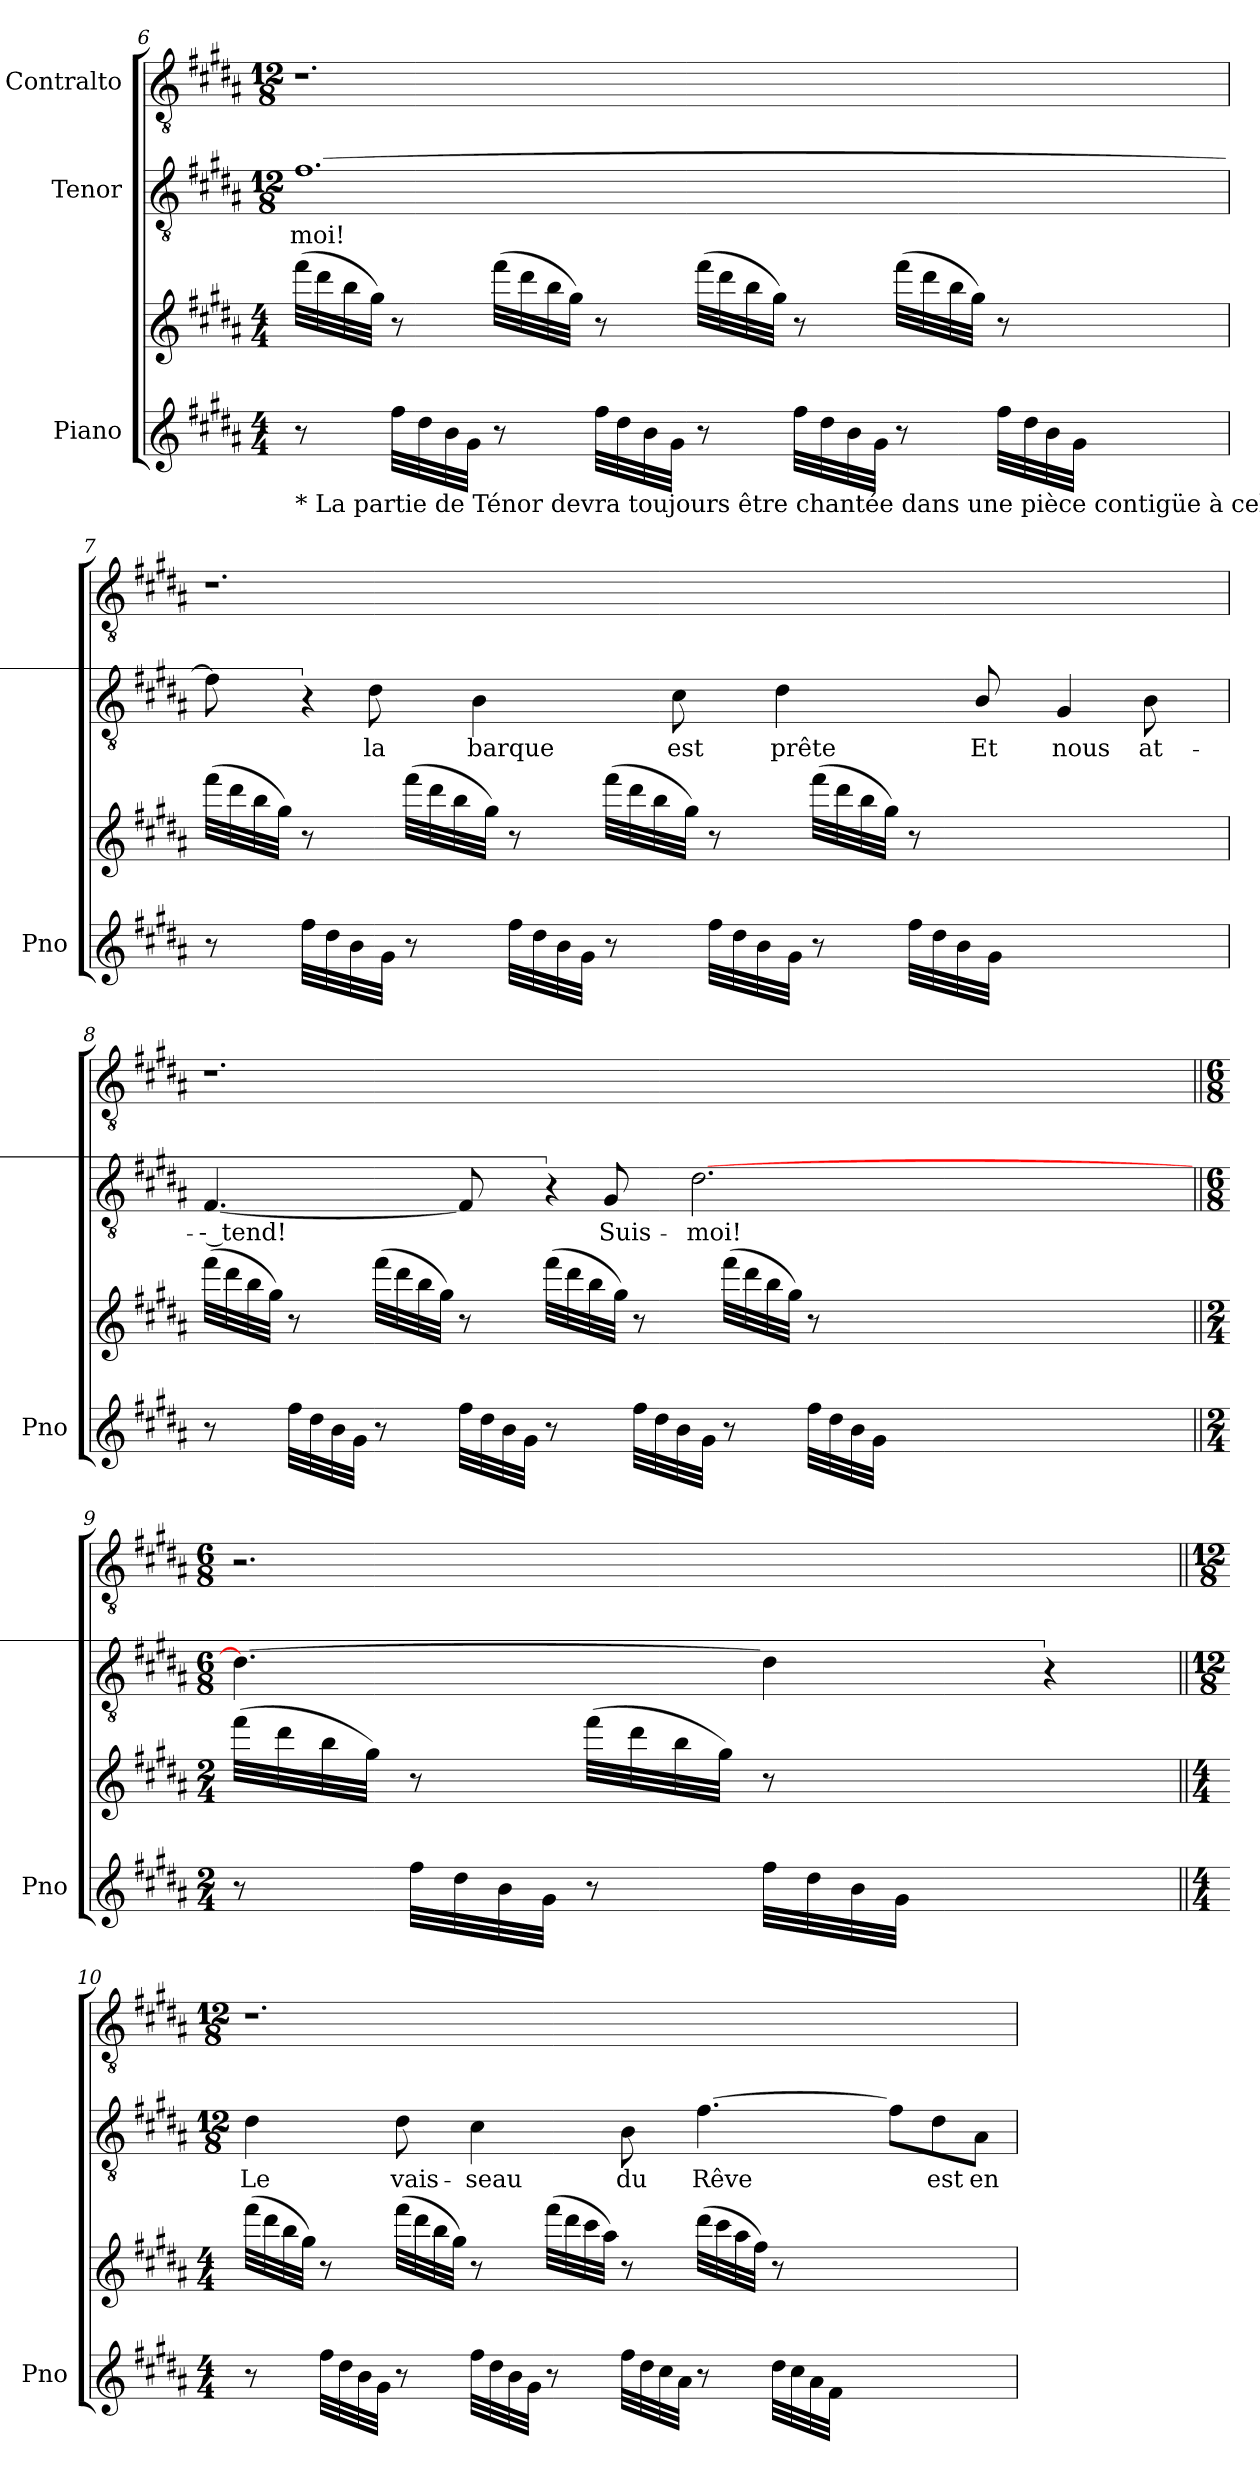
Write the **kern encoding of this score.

**kern	**kern	**dynam	**kern	**text	**kern
*part3	*part3	*part3	*part2	*part2	*part1
*staff4	*staff3	*staff3/4	*staff2	*staff2	*staff1
*I"Piano	*	*	*I"Tenor	*	*I"Contralto
*I'Pno	*	*	*	*	*
!!LO:LB:g=z
*clefG2	*clefG2	*	*clefGv2	*	*clefGv2
*k[f#c#g#d#a#]	*k[f#c#g#d#a#]	*	*k[f#c#g#d#a#]	*	*k[f#c#g#d#a#]
*M4/4	*M4/4	*	*M12/8	*	*M12/8
=6	=6	=6	=6	=6	=6
!LO:TX:b:t=* La partie de Ténor devra toujours être chantée dans une pièce contigüe à celle où se trouvera le piano, de manière à produire l'effet d'une voix lointaine.	!	!	!	!	!
!	!	!	!	!LO:LY:b	!
8r	(32fff#\LLL	.	[1.f#	moi!	1.r
.	32ddd#\	.	.	.	.
.	32bb\	.	.	.	.
.	32gg#\JJJ)	.	.	.	.
32ff#\LLL	8r	.	.	.	.
32dd#\	.	.	.	.	.
32b\	.	.	.	.	.
32g#\JJJ	.	.	.	.	.
8r	(32fff#\LLL	.	.	.	.
.	32ddd#\	.	.	.	.
.	32bb\	.	.	.	.
.	32gg#\JJJ)	.	.	.	.
32ff#\LLL	8r	.	.	.	.
32dd#\	.	.	.	.	.
32b\	.	.	.	.	.
32g#\JJJ	.	.	.	.	.
8r	(32fff#\LLL	.	.	.	.
.	32ddd#\	.	.	.	.
.	32bb\	.	.	.	.
.	32gg#\JJJ)	.	.	.	.
32ff#\LLL	8r	.	.	.	.
32dd#\	.	.	.	.	.
32b\	.	.	.	.	.
32g#\JJJ	.	.	.	.	.
8r	(32fff#\LLL	.	.	.	.
.	32ddd#\	.	.	.	.
.	32bb\	.	.	.	.
.	32gg#\JJJ)	.	.	.	.
32ff#\LLL	8r	.	.	.	.
32dd#\	.	.	.	.	.
32b\	.	.	.	.	.
32g#\JJJ	.	.	.	.	.
2ryy	2ryy	.	.	.	.
!!LO:LB:g=z
=7	=7	=7	=7	=7	=7
8r	(32fff#\LLL	.	8f#\]	.	1.r
.	32ddd#\	.	.	.	.
.	32bb\	.	.	.	.
.	32gg#\JJJ)	.	.	.	.
!	!	!	!LO:N:vis=8	!	!
32ff#\LLL	8r	.	12r	.	.
32dd#\	.	.	.	.	.
32b\	.	.	.	.	.
!	!	!	!	!LO:LY:b	!
.	.	.	8d#\	la	.
32g#\JJJ	.	.	.	.	.
8r	(32fff#\LLL	.	.	.	.
.	32ddd#\	.	.	.	.
.	32bb\	.	.	.	.
!	!	!	!	!LO:LY:b	!
.	.	.	4B\	barque	.
.	32gg#\JJJ)	.	.	.	.
32ff#\LLL	8r	.	.	.	.
32dd#\	.	.	.	.	.
32b\	.	.	.	.	.
32g#\JJJ	.	.	.	.	.
8r	(32fff#\LLL	.	.	.	.
.	32ddd#\	.	.	.	.
.	32bb\	.	.	.	.
!	!	!	!	!LO:LY:b	!
.	.	.	8c#\	est	.
.	32gg#\JJJ)	.	.	.	.
32ff#\LLL	8r	.	.	.	.
32dd#\	.	.	.	.	.
32b\	.	.	.	.	.
!	!	!	!	!LO:LY:b	!
.	.	.	4d#\	prête	.
32g#\JJJ	.	.	.	.	.
8r	(32fff#\LLL	.	.	.	.
.	32ddd#\	.	.	.	.
.	32bb\	.	.	.	.
.	32gg#\JJJ)	.	.	.	.
32ff#\LLL	8r	.	.	.	.
32dd#\	.	.	.	.	.
32b\	.	.	.	.	.
!	!	!	!	!LO:LY:b	!
.	.	.	8B/	Et	.
32g#\JJJ	.	.	.	.	.
2ryy	2ryy	.	.	.	.
!	!	!	!	!LO:LY:b	!
.	.	.	4G#/	nous	.
!	!	!	!	!LO:LY:b	!
.	.	.	8B\	at-	.
.	.	.	24ryy	.	.
!!LO:PB:g=z
=8	=8	=8	=8	=8	=8
!	!	!	!	!LO:LY:b	!
8r	(32fff#\LLL	.	[4.F#/	-- tend!	1.r
.	32ddd#\	.	.	.	.
.	32bb\	.	.	.	.
.	32gg#\JJJ)	.	.	.	.
32ff#\LLL	8r	.	.	.	.
32dd#\	.	.	.	.	.
32b\	.	.	.	.	.
32g#\JJJ	.	.	.	.	.
8r	(32fff#\LLL	.	.	.	.
.	32ddd#\	.	.	.	.
.	32bb\	.	.	.	.
.	32gg#\JJJ)	.	.	.	.
32ff#\LLL	8r	.	8F#/]	.	.
32dd#\	.	.	.	.	.
32b\	.	.	.	.	.
32g#\JJJ	.	.	.	.	.
!	!	!	!LO:N:vis=8	!	!
8r	(32fff#\LLL	.	12r	.	.
.	32ddd#\	.	.	.	.
.	32bb\	.	.	.	.
!	!	!	!	!LO:LY:b	!
.	.	.	8G#/	Suis-	.
.	32gg#\JJJ)	.	.	.	.
32ff#\LLL	8r	.	.	.	.
32dd#\	.	.	.	.	.
32b\	.	.	.	.	.
!	!	!	!	!LO:LY:b	!
.	.	.	[2.d#\	-moi!	.
32g#\JJJ	.	.	.	.	.
8r	(32fff#\LLL	.	.	.	.
.	32ddd#\	.	.	.	.
.	32bb\	.	.	.	.
.	32gg#\JJJ)	.	.	.	.
32ff#\LLL	8r	.	.	.	.
32dd#\	.	.	.	.	.
32b\	.	.	.	.	.
32g#\JJJ	.	.	.	.	.
2ryy	2ryy	.	.	.	.
.	.	.	24ryy	.	.
!!LO:LB:g=z
=9||	=9||	=9||	=9||	=9||	=9||
*M2/4	*M2/4	*	*M6/8	*	*M6/8
8r	(32fff#\LLL	.	4.d#\_	.	2.r
.	32ddd#\	.	.	.	.
.	32bb\	.	.	.	.
.	32gg#\JJJ)	.	.	.	.
32ff#\LLL	8r	.	.	.	.
32dd#\	.	.	.	.	.
32b\	.	.	.	.	.
32g#\JJJ	.	.	.	.	.
8r	(32fff#\LLL	.	.	.	.
.	32ddd#\	.	.	.	.
.	32bb\	.	.	.	.
.	32gg#\JJJ)	.	.	.	.
32ff#\LLL	8r	.	4d#\]	.	.
32dd#\	.	.	.	.	.
32b\	.	.	.	.	.
32g#\JJJ	.	.	.	.	.
4ryy	4ryy	.	.	.	.
!	!	!	!LO:N:vis=8	!	!
.	.	.	12r	.	.
.	.	.	24ryy	.	.
!!LO:LB:g=z
=10||	=10||	=10||	=10||	=10||	=10||
*M4/4	*M4/4	*	*M12/8	*	*M12/8
!	!	!LO:DY:b	!	!LO:LY:b	!
!	!	!LO:DY:n=1:b	!	!	!
8r	(32fff#\LLL	other-dynamics f	4d#\	Le	1.r
.	32ddd#\	.	.	.	.
.	32bb\	.	.	.	.
.	32gg#\JJJ)	.	.	.	.
32ff#\LLL	8r	.	.	.	.
32dd#\	.	.	.	.	.
32b\	.	.	.	.	.
32g#\JJJ	.	.	.	.	.
!	!	!	!	!LO:LY:b	!
8r	(32fff#\LLL	.	8d#\	vais-	.
.	32ddd#\	.	.	.	.
.	32bb\	.	.	.	.
.	32gg#\JJJ)	.	.	.	.
!	!	!	!	!LO:LY:b	!
32ff#\LLL	8r	.	4c#\	-seau	.
32dd#\	.	.	.	.	.
32b\	.	.	.	.	.
32g#\JJJ	.	.	.	.	.
8r	(32fff#\LLL	.	.	.	.
.	32ddd#\	.	.	.	.
.	32ccc#\	.	.	.	.
.	32aa#\JJJ)	.	.	.	.
!	!	!	!	!LO:LY:b	!
32ff#\LLL	8r	.	8B\	du	.
32dd#\	.	.	.	.	.
32cc#\	.	.	.	.	.
32a#\JJJ	.	.	.	.	.
!	!	!	!	!LO:LY:b	!
8r	(32ddd#\LLL	.	[4.f#\	Rêve	.
.	32ccc#\	.	.	.	.
.	32aa#\	.	.	.	.
.	32ff#\JJJ)	.	.	.	.
32dd#\LLL	8r	.	.	.	.
32cc#\	.	.	.	.	.
32a#\	.	.	.	.	.
32f#\JJJ	.	.	.	.	.
2ryy	2ryy	.	.	.	.
.	.	.	8f#\L]	.	.
!	!	!	!	!LO:LY:b	!
.	.	.	8d#\	est	.
!	!	!	!	!LO:LY:b	!
.	.	.	8A#\J	en	.
=	=	=	=	=	=
*-	*-	*-	*-	*-	*-
